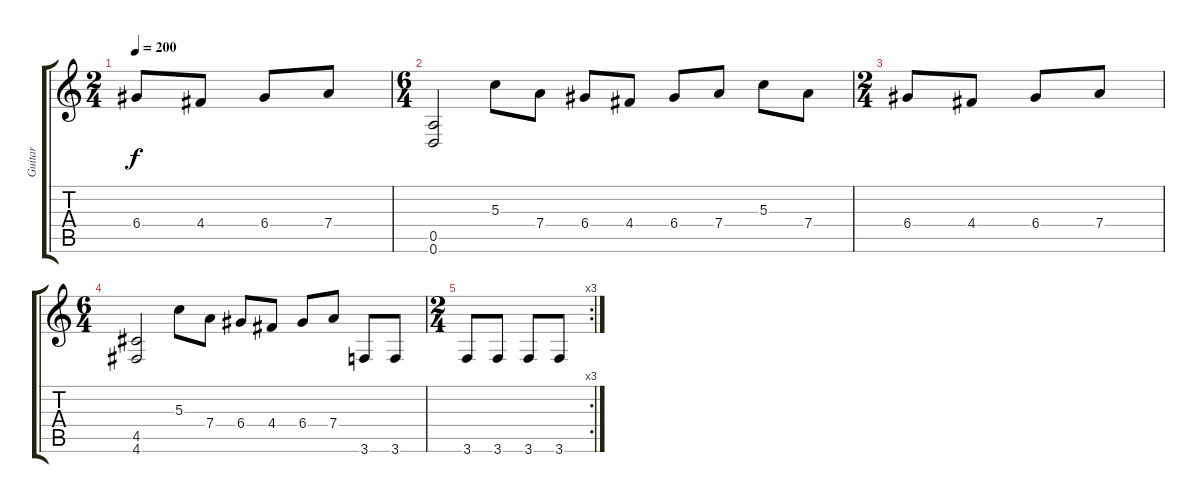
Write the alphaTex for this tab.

\track ("Guitar " "Guitar ") {instrument distortionguitar}
\staff {score tabs}
\tuning (E4 B3 G3 D3 A2 D2) {hide}
\ts (2 4)
\tempo 200
\clef g2
\ks c
6.4.8{dy f} 4.4.8 6.4.8 7.4.8 |
\ts (6 4)
(0.5 0.6).2 5.3.8 7.4.8 6.4.8 4.4.8 6.4.8 7.4.8 5.3.8 7.4.8 |
\ts (2 4)
6.4.8 4.4.8 6.4.8 7.4.8 |
\ts (6 4)
(4.5 4.6).2 5.3.8 7.4.8 6.4.8 4.4.8 6.4.8 7.4.8 3.6.8 3.6.8 |
\rc 3
\ts (2 4)
3.6.8 3.6.8 3.6.8 3.6.8
